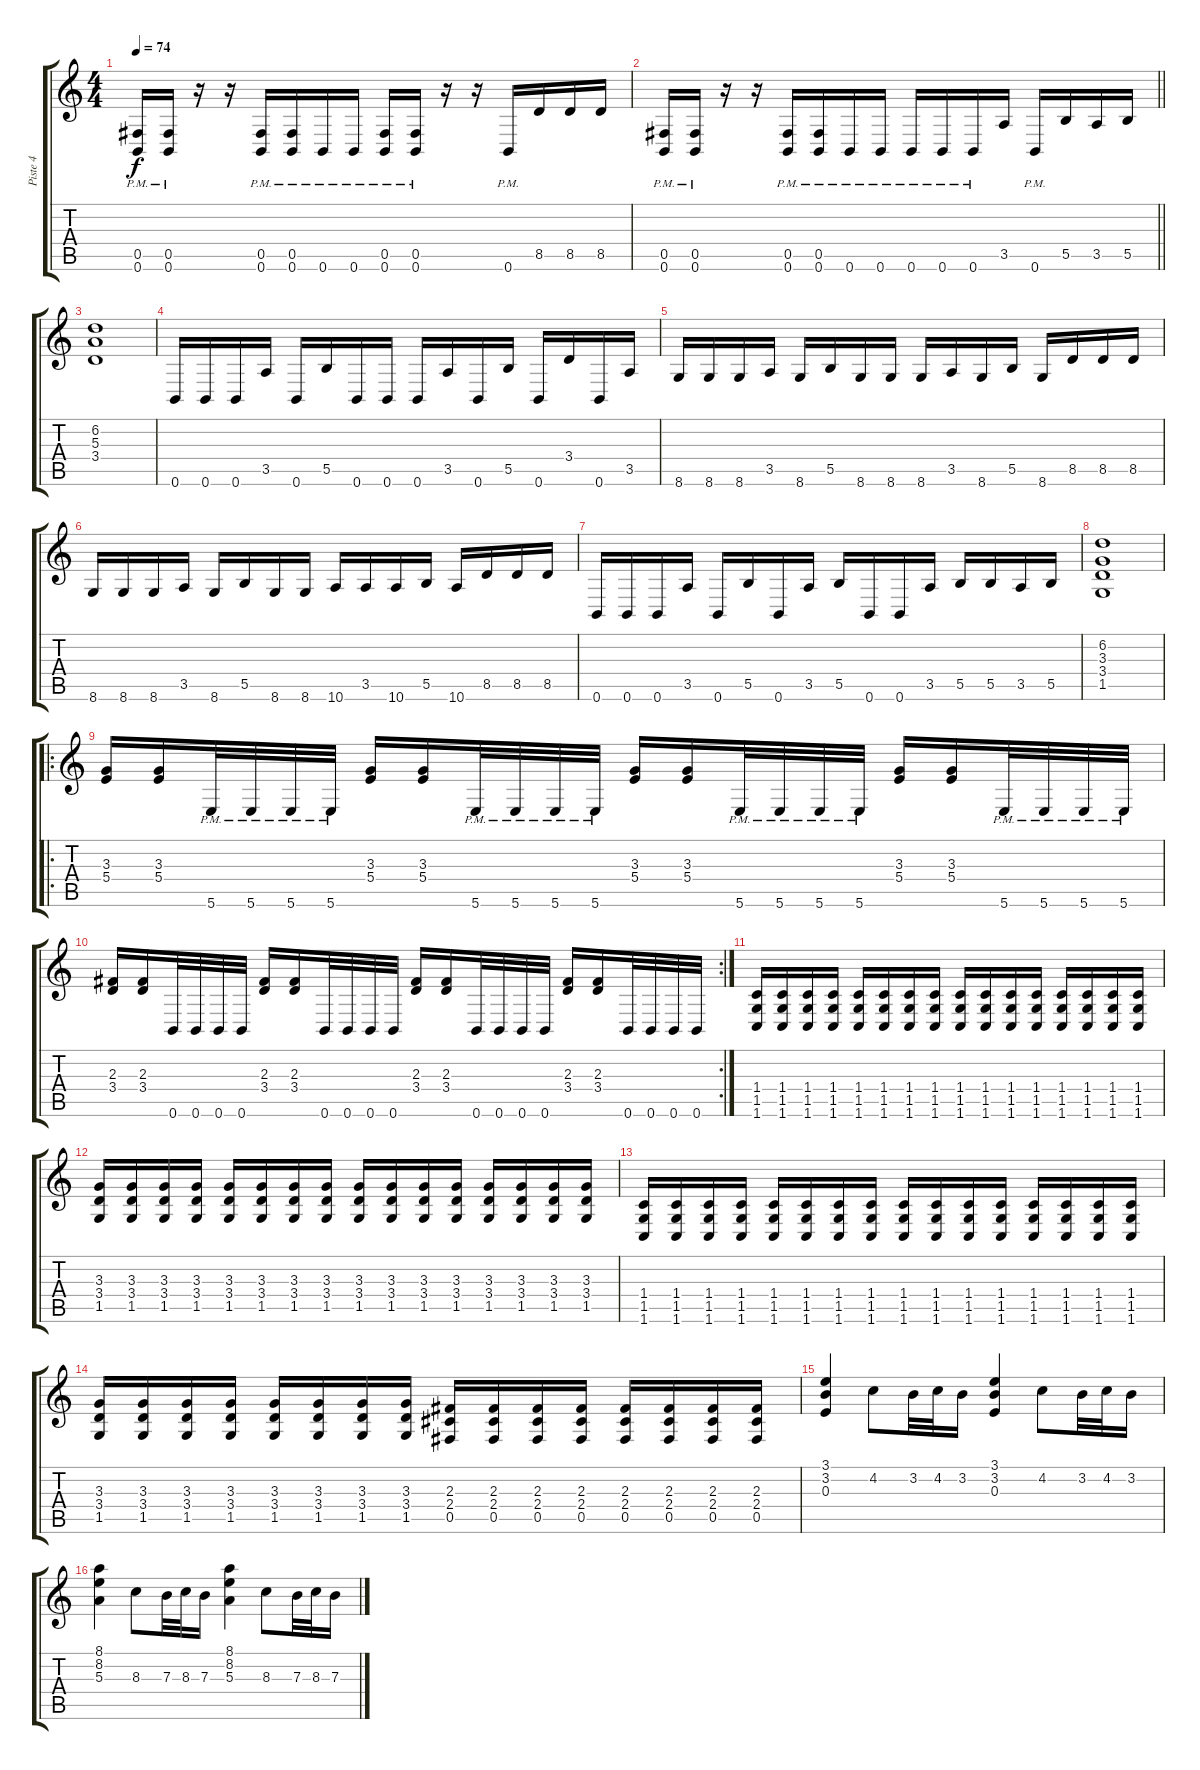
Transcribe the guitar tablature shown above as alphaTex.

\track ("Piste 4" "Piste 4") {instrument distortionguitar}
\staff {score tabs}
\tuning (Db4 Ab3 E3 B2 Gb2 B1) {hide}
\ts (4 4)
\tempo 74
\clef g2
\ks c
(0.5{pm} 0.6{pm}).16{dy f} (0.5{pm} 0.6{pm}).16 r.16 r.16 (0.5{pm} 0.6{pm}).16 (0.5{pm} 0.6{pm}).16 0.6{pm}.16 0.6{pm}.16 (0.5{pm} 0.6{pm}).16 (0.5{pm} 0.6{pm}).16 r.16 r.16 0.6{pm}.16 8.5.16 8.5.16 8.5.16 |
\barLineRight lightlight
(0.5{pm} 0.6{pm}).16 (0.5{pm} 0.6{pm}).16 r.16 r.16 (0.5{pm} 0.6{pm}).16 (0.5{pm} 0.6{pm}).16 0.6{pm}.16 0.6{pm}.16 0.6{pm}.16 0.6{pm}.16 0.6{pm}.16 3.5.16 0.6{pm}.16 5.5.16 3.5.16 5.5.16 |
(6.2 5.3 3.4).1 |
0.6.16 0.6.16 0.6.16 3.5.16 0.6.16 5.5.16 0.6.16 0.6.16 0.6.16 3.5.16 0.6.16 5.5.16 0.6.16 3.4.16 0.6.16 3.5.16 |
8.6.16 8.6.16 8.6.16 3.5.16 8.6.16 5.5.16 8.6.16 8.6.16 8.6.16 3.5.16 8.6.16 5.5.16 8.6.16 8.5.16 8.5.16 8.5.16 |
8.6.16 8.6.16 8.6.16 3.5.16 8.6.16 5.5.16 8.6.16 8.6.16 10.6.16 3.5.16 10.6.16 5.5.16 10.6.16 8.5.16 8.5.16 8.5.16 |
0.6.16 0.6.16 0.6.16 3.5.16 0.6.16 5.5.16 0.6.16 3.5.16 5.5.16 0.6.16 0.6.16 3.5.16 5.5.16 5.5.16 3.5.16 5.5.16 |
(6.2 3.3 3.4 1.5).1 |
\ro
(3.3 5.4).16 (3.3 5.4).16 5.6{pm}.32 5.6{pm}.32 5.6{pm}.32 5.6{pm}.32 (3.3 5.4).16 (3.3 5.4).16 5.6{pm}.32 5.6{pm}.32 5.6{pm}.32 5.6{pm}.32 (3.3 5.4).16 (3.3 5.4).16 5.6{pm}.32 5.6{pm}.32 5.6{pm}.32 5.6{pm}.32 (3.3 5.4).16 (3.3 5.4).16 5.6{pm}.32 5.6{pm}.32 5.6{pm}.32 5.6{pm}.32 |
\rc 2
(2.3 3.4).16 (2.3 3.4).16 0.6.32 0.6.32 0.6.32 0.6.32 (2.3 3.4).16 (2.3 3.4).16 0.6.32 0.6.32 0.6.32 0.6.32 (2.3 3.4).16 (2.3 3.4).16 0.6.32 0.6.32 0.6.32 0.6.32 (2.3 3.4).16 (2.3 3.4).16 0.6.32 0.6.32 0.6.32 0.6.32 |
(1.4 1.5 1.6).16 (1.4 1.5 1.6).16 (1.4 1.5 1.6).16 (1.4 1.5 1.6).16 (1.4 1.5 1.6).16 (1.4 1.5 1.6).16 (1.4 1.5 1.6).16 (1.4 1.5 1.6).16 (1.4 1.5 1.6).16 (1.4 1.5 1.6).16 (1.4 1.5 1.6).16 (1.4 1.5 1.6).16 (1.4 1.5 1.6).16 (1.4 1.5 1.6).16 (1.4 1.5 1.6).16 (1.4 1.5 1.6).16 |
(3.3 3.4 1.5).16 (3.3 3.4 1.5).16 (3.3 3.4 1.5).16 (3.3 3.4 1.5).16 (3.3 3.4 1.5).16 (3.3 3.4 1.5).16 (3.3 3.4 1.5).16 (3.3 3.4 1.5).16 (3.3 3.4 1.5).16 (3.3 3.4 1.5).16 (3.3 3.4 1.5).16 (3.3 3.4 1.5).16 (3.3 3.4 1.5).16 (3.3 3.4 1.5).16 (3.3 3.4 1.5).16 (3.3 3.4 1.5).16 |
(1.4 1.5 1.6).16 (1.4 1.5 1.6).16 (1.4 1.5 1.6).16 (1.4 1.5 1.6).16 (1.4 1.5 1.6).16 (1.4 1.5 1.6).16 (1.4 1.5 1.6).16 (1.4 1.5 1.6).16 (1.4 1.5 1.6).16 (1.4 1.5 1.6).16 (1.4 1.5 1.6).16 (1.4 1.5 1.6).16 (1.4 1.5 1.6).16 (1.4 1.5 1.6).16 (1.4 1.5 1.6).16 (1.4 1.5 1.6).16 |
(3.3 3.4 1.5).16 (3.3 3.4 1.5).16 (3.3 3.4 1.5).16 (3.3 3.4 1.5).16 (3.3 3.4 1.5).16 (3.3 3.4 1.5).16 (3.3 3.4 1.5).16 (3.3 3.4 1.5).16 (2.3 2.4 0.5).16 (2.3 2.4 0.5).16 (2.3 2.4 0.5).16 (2.3 2.4 0.5).16 (2.3 2.4 0.5).16 (2.3 2.4 0.5).16 (2.3 2.4 0.5).16 (2.3 2.4 0.5).16 |
(3.1 3.2 0.3).4 4.2.8 3.2.32 4.2.32 3.2.16 (3.1 3.2 0.3).4 4.2.8 3.2.32 4.2.32 3.2.16 |
(8.1 8.2 5.3).4 8.3.8 7.3.32 8.3.32 7.3.16 (8.1 8.2 5.3).4 8.3.8 7.3.32 8.3.32 7.3.16
